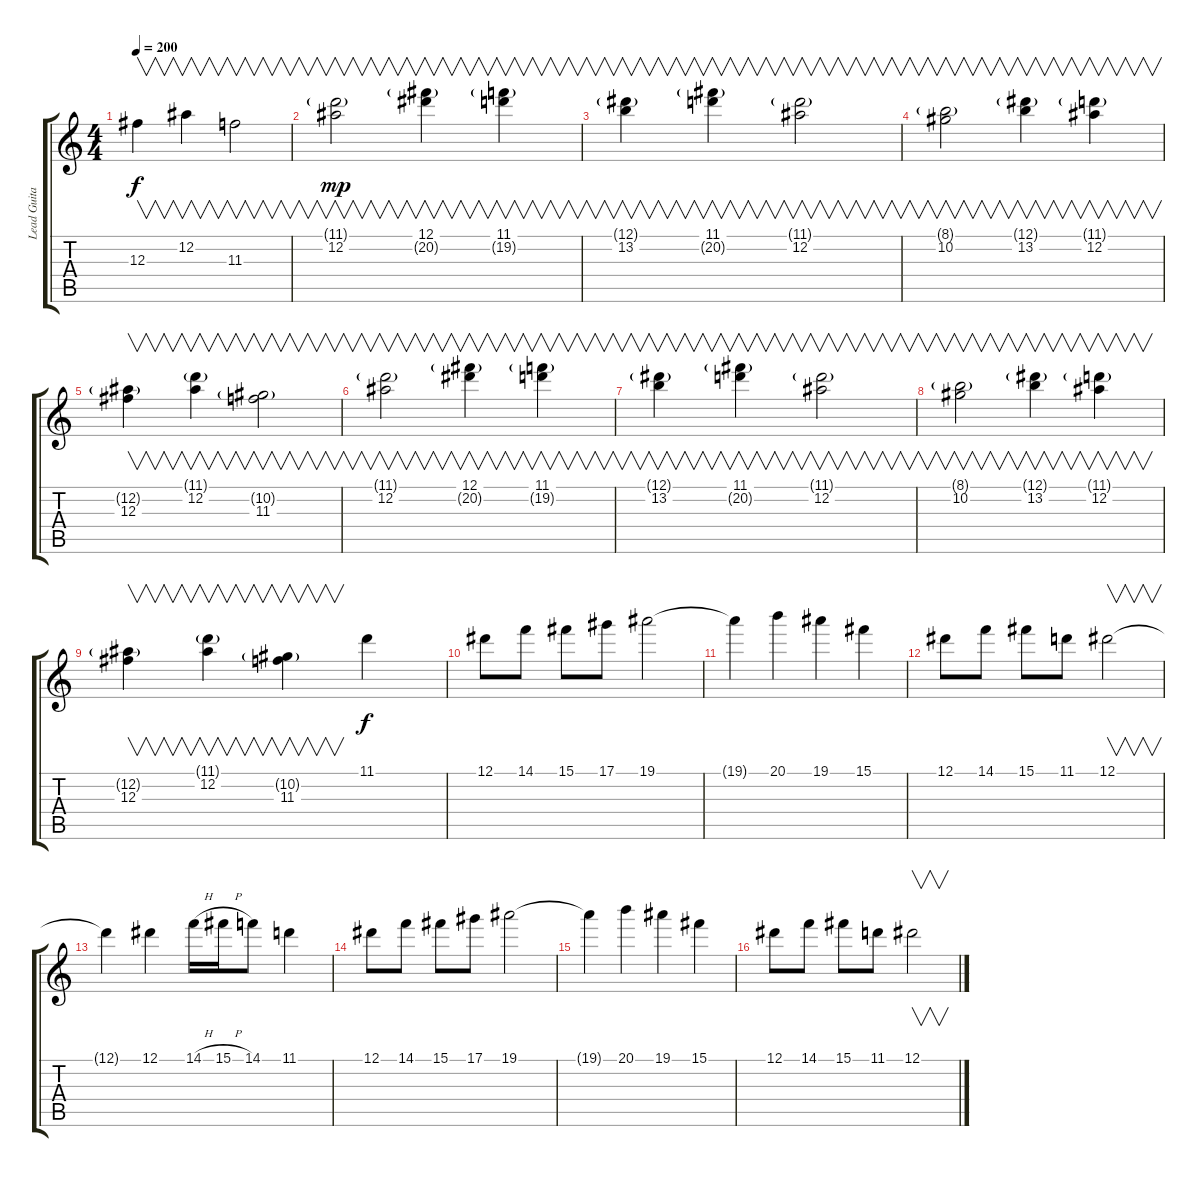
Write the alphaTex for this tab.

\track ("Lead Guitar" "Lead Guita") {instrument distortionguitar}
\staff {score tabs}
\tuning (Eb4 Bb3 Gb3 Db3 Ab2 Eb2) {hide}
\ts (4 4)
\tempo 200
\clef g2
\ks c
12.3.4{v dy f} 12.2.4{v} 11.3.2{v} |
(11.1{g} 12.2).2{v dy mp} (12.1 20.2{g}).4{v} (11.1 19.2{g}).4{v} |
(12.1{g} 13.2).4{v} (11.1 20.2{g}).4{v} (11.1{g} 12.2).2{v} |
(8.1{g} 10.2).2{v} (12.1{g} 13.2).4{v} (11.1{g} 12.2).4{v} |
(12.2{g} 12.3).4{v} (11.1{g} 12.2).4{v} (10.2{g} 11.3).2{v} |
(11.1{g} 12.2).2{v} (12.1 20.2{g}).4{v} (11.1 19.2{g}).4{v} |
(12.1{g} 13.2).4{v} (11.1 20.2{g}).4{v} (11.1{g} 12.2).2{v} |
(8.1{g} 10.2).2{v} (12.1{g} 13.2).4{v} (11.1{g} 12.2).4{v} |
(12.2{g} 12.3).4{v} (11.1{g} 12.2).4{v} (10.2{g} 11.3).4{v} 11.1.4{dy f} |
12.1.8 14.1.8 15.1.8 17.1.8 19.1.2 |
19.1{t}.4 20.1.4 19.1.4 15.1.4 |
12.1.8 14.1.8 15.1.8 11.1.8 12.1.2{v} |
12.1{t}.4 12.1.4 14.1{h}.16 15.1{h}.16 14.1.8 11.1.4 |
12.1.8 14.1.8 15.1.8 17.1.8 19.1.2 |
19.1{t}.4 20.1.4 19.1.4 15.1.4 |
12.1.8 14.1.8 15.1.8 11.1.8 12.1.2{v}
